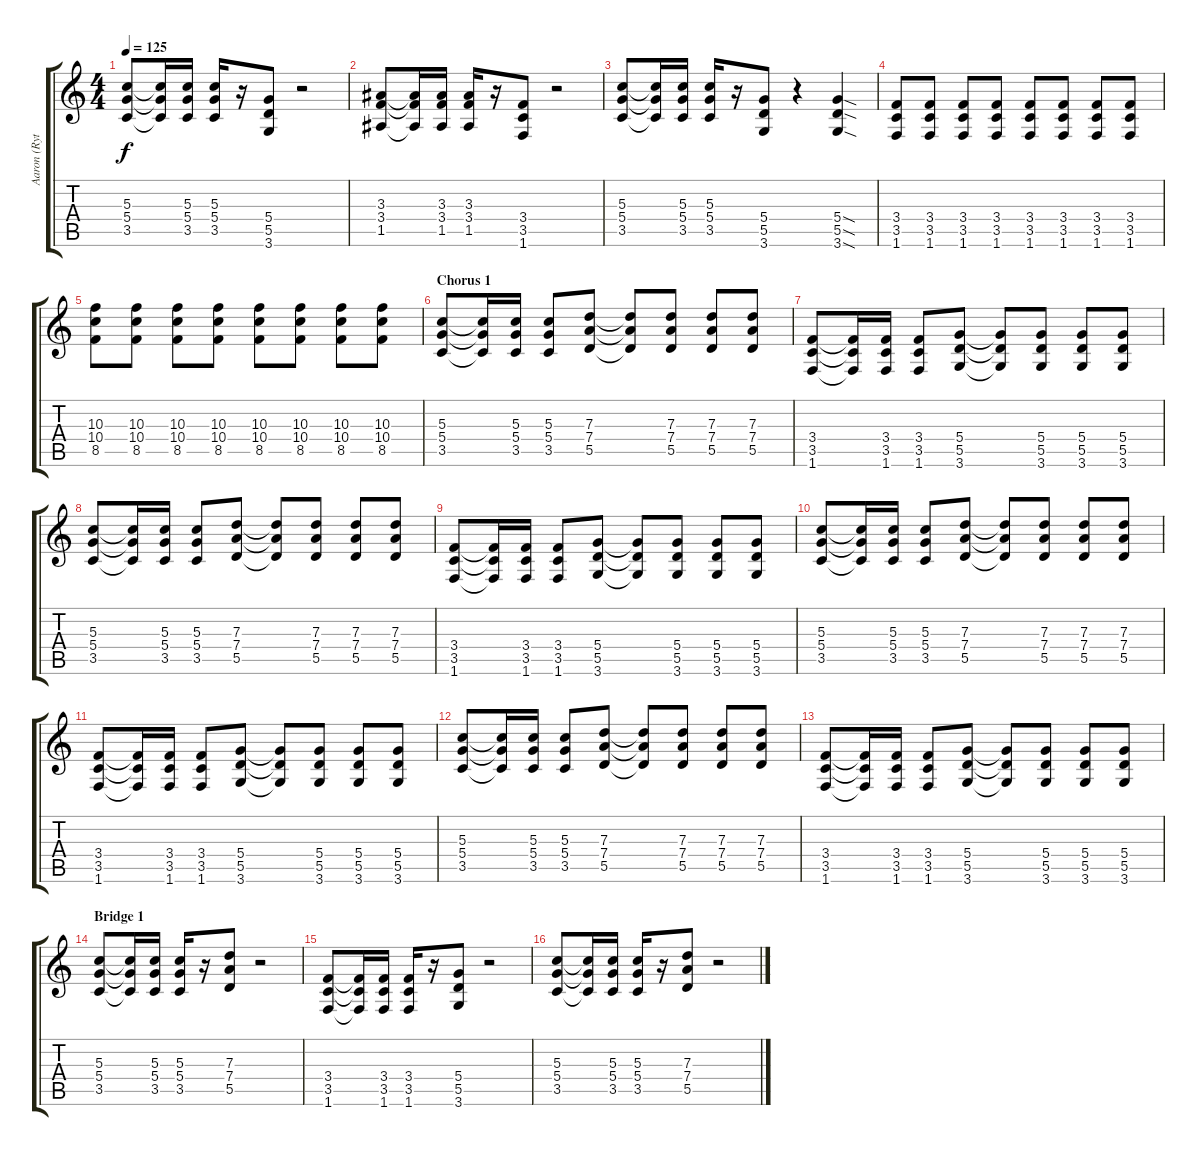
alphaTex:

\track ("Aaron (Rythmn Guitar)" "Aaron (Ryt") {instrument overdrivenguitar}
\staff {score tabs}
\tuning (E4 B3 G3 D3 A2 E2) {hide}
\ts (4 4)
\tempo 125
\clef g2
\ks c
(5.3 5.4 3.5).8{dy f} (5.3{t} 5.4{t} 3.5{t}).16 (5.3 5.4 3.5).16 (5.3 5.4 3.5).16 r.16 (5.4 5.5 3.6).8 r.2 |
(3.3 3.4 1.5).8 (3.3{t} 3.4{t} 1.5{t}).16 (3.3 3.4 1.5).16 (3.3 3.4 1.5).16 r.16 (3.4 3.5 1.6).8 r.2 |
(5.3 5.4 3.5).8 (5.3{t} 5.4{t} 3.5{t}).16 (5.3 5.4 3.5).16 (5.3 5.4 3.5).16 r.16 (5.4 5.5 3.6).8 r.4 (5.4{sod} 5.5{sod} 3.6{sod}).4 |
(3.4 3.5 1.6).8 (3.4 3.5 1.6).8 (3.4 3.5 1.6).8 (3.4 3.5 1.6).8 (3.4 3.5 1.6).8 (3.4 3.5 1.6).8 (3.4 3.5 1.6).8 (3.4 3.5 1.6).8 |
(10.3 10.4 8.5).8 (10.3 10.4 8.5).8 (10.3 10.4 8.5).8 (10.3 10.4 8.5).8 (10.3 10.4 8.5).8 (10.3 10.4 8.5).8 (10.3 10.4 8.5).8 (10.3 10.4 8.5).8 |
\section ("" "Chorus 1")
(5.3 5.4 3.5).8 (5.3{t} 5.4{t} 3.5{t}).16 (5.3 5.4 3.5).16 (5.3 5.4 3.5).8 (7.3 7.4 5.5).8 (7.3{t} 7.4{t} 5.5{t}).8 (7.3 7.4 5.5).8 (7.3 7.4 5.5).8 (7.3 7.4 5.5).8 |
(3.4 3.5 1.6).8 (3.4{t} 3.5{t} 1.6{t}).16 (3.4 3.5 1.6).16 (3.4 3.5 1.6).8 (5.4 5.5 3.6).8 (5.4{t} 5.5{t} 3.6{t}).8 (5.4 5.5 3.6).8 (5.4 5.5 3.6).8 (5.4 5.5 3.6).8 |
(5.3 5.4 3.5).8 (5.3{t} 5.4{t} 3.5{t}).16 (5.3 5.4 3.5).16 (5.3 5.4 3.5).8 (7.3 7.4 5.5).8 (7.3{t} 7.4{t} 5.5{t}).8 (7.3 7.4 5.5).8 (7.3 7.4 5.5).8 (7.3 7.4 5.5).8 |
(3.4 3.5 1.6).8 (3.4{t} 3.5{t} 1.6{t}).16 (3.4 3.5 1.6).16 (3.4 3.5 1.6).8 (5.4 5.5 3.6).8 (5.4{t} 5.5{t} 3.6{t}).8 (5.4 5.5 3.6).8 (5.4 5.5 3.6).8 (5.4 5.5 3.6).8 |
(5.3 5.4 3.5).8 (5.3{t} 5.4{t} 3.5{t}).16 (5.3 5.4 3.5).16 (5.3 5.4 3.5).8 (7.3 7.4 5.5).8 (7.3{t} 7.4{t} 5.5{t}).8 (7.3 7.4 5.5).8 (7.3 7.4 5.5).8 (7.3 7.4 5.5).8 |
(3.4 3.5 1.6).8 (3.4{t} 3.5{t} 1.6{t}).16 (3.4 3.5 1.6).16 (3.4 3.5 1.6).8 (5.4 5.5 3.6).8 (5.4{t} 5.5{t} 3.6{t}).8 (5.4 5.5 3.6).8 (5.4 5.5 3.6).8 (5.4 5.5 3.6).8 |
(5.3 5.4 3.5).8 (5.3{t} 5.4{t} 3.5{t}).16 (5.3 5.4 3.5).16 (5.3 5.4 3.5).8 (7.3 7.4 5.5).8 (7.3{t} 7.4{t} 5.5{t}).8 (7.3 7.4 5.5).8 (7.3 7.4 5.5).8 (7.3 7.4 5.5).8 |
(3.4 3.5 1.6).8 (3.4{t} 3.5{t} 1.6{t}).16 (3.4 3.5 1.6).16 (3.4 3.5 1.6).8 (5.4 5.5 3.6).8 (5.4{t} 5.5{t} 3.6{t}).8 (5.4 5.5 3.6).8 (5.4 5.5 3.6).8 (5.4 5.5 3.6).8 |
\section ("" "Bridge 1")
(5.3 5.4 3.5).8 (5.3{t} 5.4{t} 3.5{t}).16 (5.3 5.4 3.5).16 (5.3 5.4 3.5).16 r.16 (7.3 7.4 5.5).8 r.2 |
(3.4 3.5 1.6).8 (3.4{t} 3.5{t} 1.6{t}).16 (3.4 3.5 1.6).16 (3.4 3.5 1.6).16 r.16 (5.4 5.5 3.6).8 r.2 |
(5.3 5.4 3.5).8 (5.3{t} 5.4{t} 3.5{t}).16 (5.3 5.4 3.5).16 (5.3 5.4 3.5).16 r.16 (7.3 7.4 5.5).8 r.2
